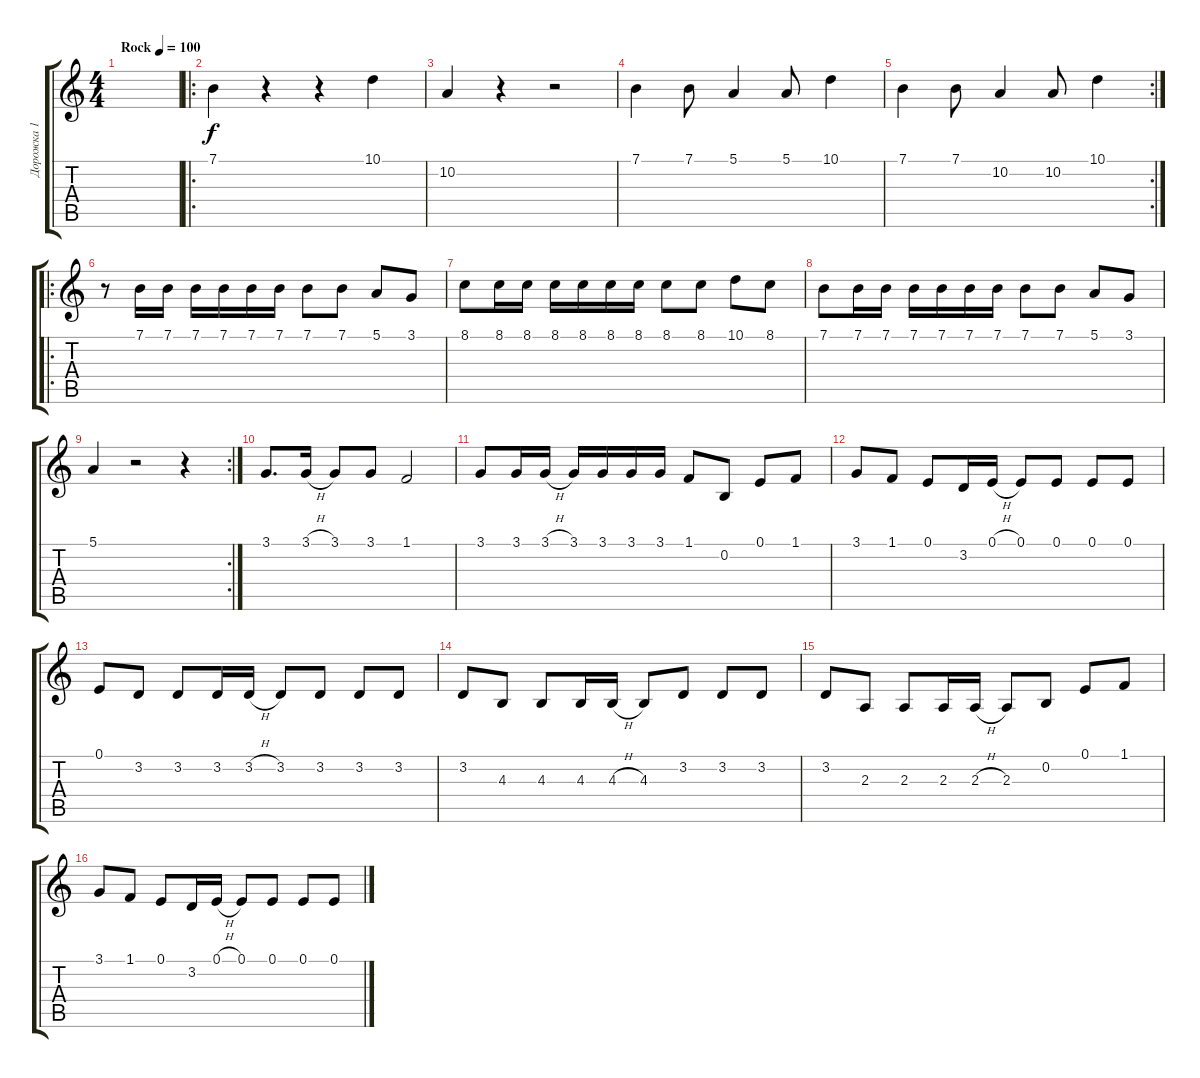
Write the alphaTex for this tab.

\track ("Дорожка 1" "Дорожка 1") {instrument acousticgrandpiano}
\staff {score tabs}
\tuning (E4 B3 G3 D3 A2 E2) {hide}
\ts (4 4)
\tempo (100 "Rock")
\clef g2
\ks c
|
\ro
7.1.4 r.4 r.4 10.1.4 |
10.2.4 r.4 r.2 |
7.1.4 7.1.8 5.1.4 5.1.8 10.1.4 |
\rc 2
7.1.4 7.1.8 10.2.4 10.2.8 10.1.4 |
\ro
r.8 7.1.16 7.1.16 7.1.16 7.1.16 7.1.16 7.1.16 7.1.8 7.1.8 5.1.8 3.1.8 |
8.1.8 8.1.16 8.1.16 8.1.16 8.1.16 8.1.16 8.1.16 8.1.8 8.1.8 10.1.8 8.1.8 |
7.1.8 7.1.16 7.1.16 7.1.16 7.1.16 7.1.16 7.1.16 7.1.8 7.1.8 5.1.8 3.1.8 |
\rc 2
5.1.4 r.2 r.4 |
3.1.8{d} 3.1{h}.16 3.1.8 3.1.8 1.1.2 |
3.1.8 3.1.16 3.1{h}.16 3.1.16 3.1.16 3.1.16 3.1.16 1.1.8 0.2.8 0.1.8 1.1.8 |
3.1.8 1.1.8 0.1.8 3.2.16 0.1{h}.16 0.1.8 0.1.8 0.1.8 0.1.8 |
0.1.8 3.2.8 3.2.8 3.2.16 3.2{h}.16 3.2.8 3.2.8 3.2.8 3.2.8 |
3.2.8 4.3.8 4.3.8 4.3.16 4.3{h}.16 4.3.8 3.2.8 3.2.8 3.2.8 |
3.2.8 2.3.8 2.3.8 2.3.16 2.3{h}.16 2.3.8 0.2.8 0.1.8 1.1.8 |
3.1.8 1.1.8 0.1.8 3.2.16 0.1{h}.16 0.1.8 0.1.8 0.1.8 0.1.8
